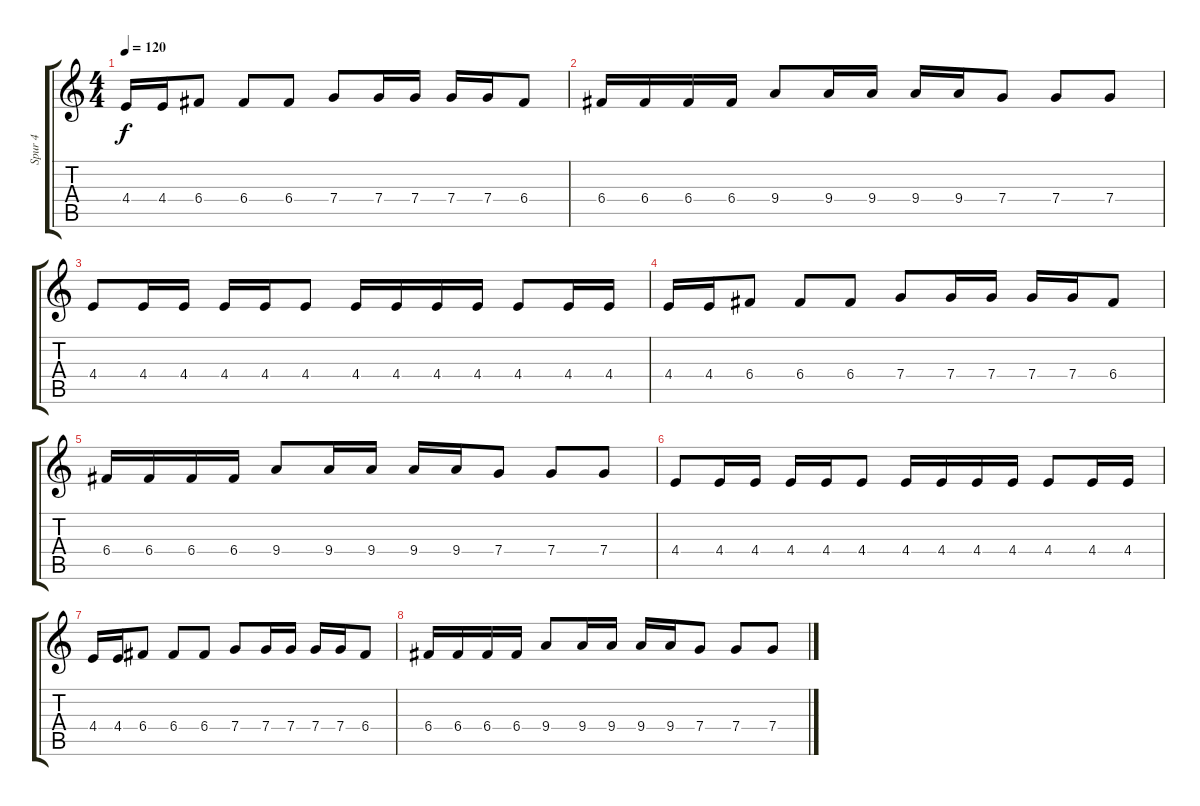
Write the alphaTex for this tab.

\track ("Spur 4" "Spur 4") {instrument acousticguitarnylon}
\staff {score tabs}
\tuning (D4 A3 F3 C3 G2 D2) {hide}
\ts (4 4)
\tempo 120
\clef g2
\ks c
4.4.16{dy f} 4.4.16 6.4.8 6.4.8 6.4.8 7.4.8 7.4.16 7.4.16 7.4.16 7.4.16 6.4.8 |
6.4.16 6.4.16 6.4.16 6.4.16 9.4.8 9.4.16 9.4.16 9.4.16 9.4.16 7.4.8 7.4.8 7.4.8 |
4.4.8 4.4.16 4.4.16 4.4.16 4.4.16 4.4.8 4.4.16 4.4.16 4.4.16 4.4.16 4.4.8 4.4.16 4.4.16 |
4.4.16 4.4.16 6.4.8 6.4.8 6.4.8 7.4.8 7.4.16 7.4.16 7.4.16 7.4.16 6.4.8 |
6.4.16 6.4.16 6.4.16 6.4.16 9.4.8 9.4.16 9.4.16 9.4.16 9.4.16 7.4.8 7.4.8 7.4.8 |
4.4.8 4.4.16 4.4.16 4.4.16 4.4.16 4.4.8 4.4.16 4.4.16 4.4.16 4.4.16 4.4.8 4.4.16 4.4.16 |
4.4.16 4.4.16 6.4.8 6.4.8 6.4.8 7.4.8 7.4.16 7.4.16 7.4.16 7.4.16 6.4.8 |
6.4.16 6.4.16 6.4.16 6.4.16 9.4.8 9.4.16 9.4.16 9.4.16 9.4.16 7.4.8 7.4.8 7.4.8
